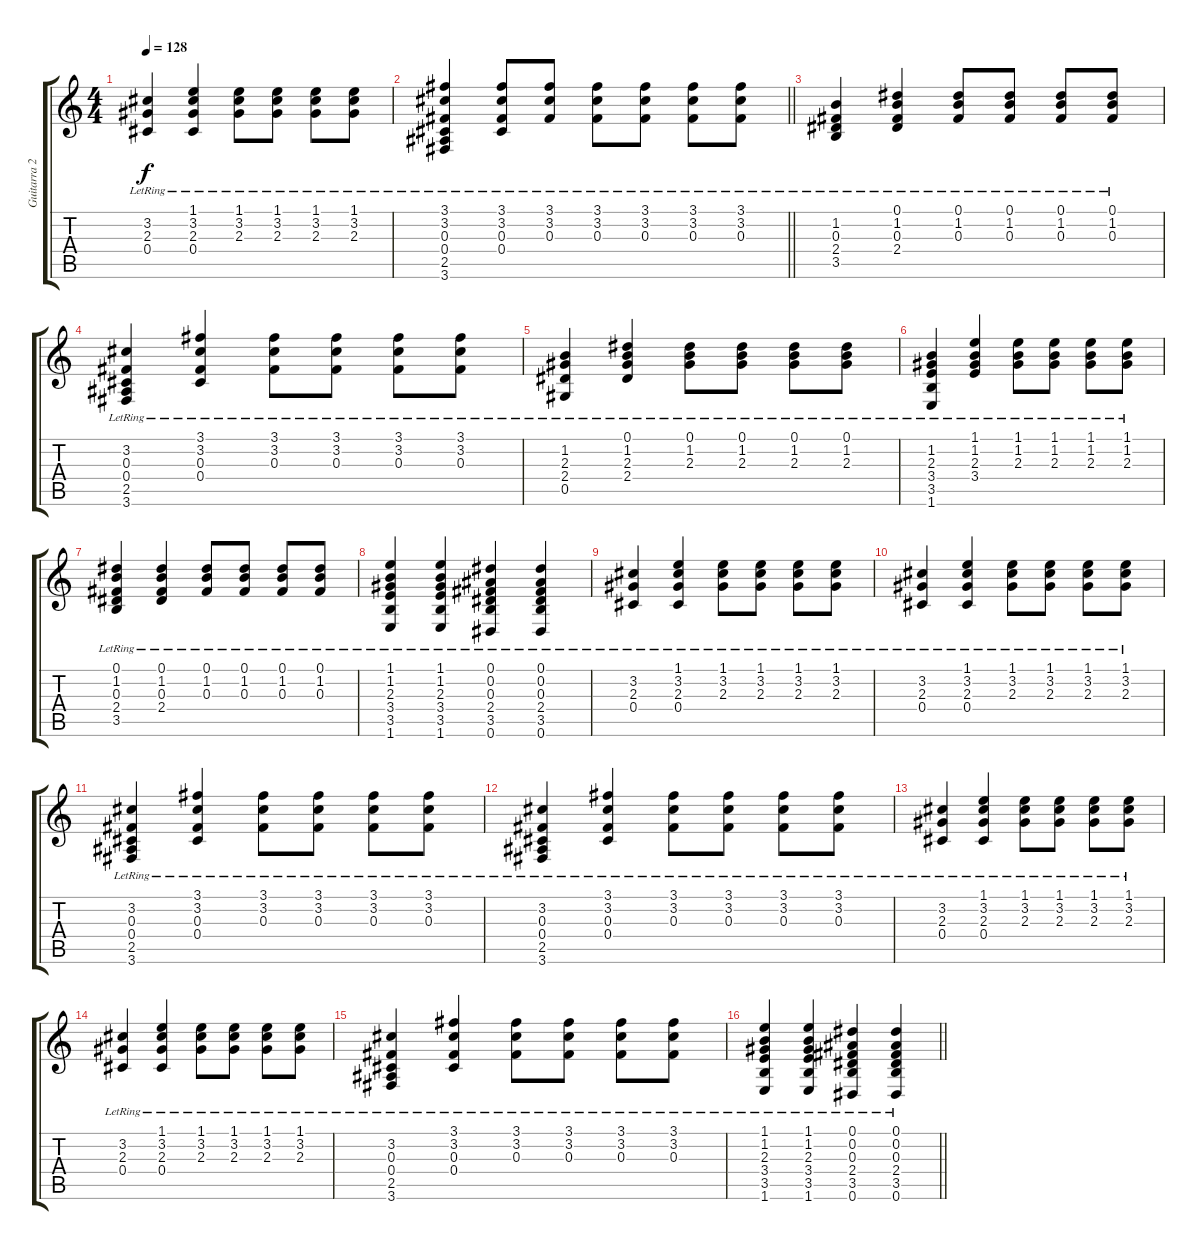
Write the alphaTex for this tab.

\track ("Guitarra 2" "Guitarra 2") {instrument acousticguitarsteel}
\staff {score tabs}
\tuning (Eb4 Bb3 Gb3 Db3 Ab2 Eb2) {hide}
\ts (4 4)
\tempo 128
\clef g2
\ks c
(3.2{lr} 2.3{lr} 0.4{lr}).4{dy f} (1.1{lr} 3.2{lr} 2.3{lr} 0.4{lr}).4 (1.1{lr} 3.2{lr} 2.3{lr}).8 (1.1{lr} 3.2{lr} 2.3{lr}).8 (1.1 3.2{lr} 2.3).8 (1.1 3.2{lr} 2.3).8 |
\barLineRight lightlight
(3.1 3.2{lr} 0.3{lr} 0.4{lr} 2.5{lr} 3.6{lr}).4 (3.1{lr} 3.2{lr} 0.3{lr} 0.4{lr}).8 (3.1{lr} 3.2{lr} 0.3{lr}).8 (3.1{lr} 3.2{lr} 0.3{lr}).8 (3.1{lr} 3.2{lr} 0.3{lr}).8 (3.1{lr} 3.2{lr} 0.3{lr}).8 (3.1{lr} 3.2{lr} 0.3{lr}).8 |
(1.2{lr} 0.3{lr} 2.4{lr} 3.5{lr}).4 (0.1{lr} 1.2{lr} 0.3{lr} 2.4{lr}).4 (0.1{lr} 1.2{lr} 0.3{lr}).8 (0.1{lr} 1.2{lr} 0.3{lr}).8 (0.1 1.2{lr} 0.3).8 (0.1 1.2{lr} 0.3).8 |
(3.2{lr} 0.3{lr} 0.4{lr} 2.5{lr} 3.6{lr}).4 (3.1{lr} 3.2{lr} 0.3{lr} 0.4{lr}).4 (3.1{lr} 3.2{lr} 0.3{lr}).8 (3.1{lr} 3.2{lr} 0.3{lr}).8 (3.1{lr} 3.2{lr} 0.3{lr}).8 (3.1{lr} 3.2{lr} 0.3{lr}).8 |
(1.2{lr} 2.3{lr} 2.4{lr} 0.5{lr}).4 (0.1{lr} 1.2{lr} 2.3{lr} 2.4{lr}).4 (0.1{lr} 1.2{lr} 2.3{lr}).8 (0.1{lr} 1.2{lr} 2.3{lr}).8 (0.1 1.2{lr} 2.3).8 (0.1 1.2{lr} 2.3).8 |
(1.2{lr} 2.3{lr} 3.4{lr} 3.5{lr} 1.6{lr}).4 (1.1{lr} 1.2{lr} 2.3{lr} 3.4{lr}).4 (1.1{lr} 1.2{lr} 2.3{lr}).8 (1.1{lr} 1.2{lr} 2.3{lr}).8 (1.1 1.2{lr} 2.3).8 (1.1 1.2{lr} 2.3).8 |
(0.1 1.2{lr} 0.3{lr} 2.4{lr} 3.5{lr}).4 (0.1{lr} 1.2{lr} 0.3{lr} 2.4{lr}).4 (0.1{lr} 1.2{lr} 0.3{lr}).8 (0.1{lr} 1.2{lr} 0.3{lr}).8 (0.1 1.2{lr} 0.3).8 (0.1 1.2{lr} 0.3).8 |
(1.1 1.2{lr} 2.3{lr} 3.4{lr} 3.5{lr} 1.6{lr}).4 (1.1 1.2{lr} 2.3{lr} 3.4{lr} 3.5 1.6).4 (0.1{lr} 0.2{lr} 0.3{lr} 2.4{lr} 3.5{lr} 0.6{lr}).4 (0.1{lr} 0.2{lr} 0.3{lr} 2.4{lr} 3.5{lr} 0.6{lr}).4 |
(3.2{lr} 2.3{lr} 0.4{lr}).4 (1.1{lr} 3.2{lr} 2.3{lr} 0.4{lr}).4 (1.1{lr} 3.2{lr} 2.3{lr}).8 (1.1{lr} 3.2{lr} 2.3{lr}).8 (1.1 3.2{lr} 2.3).8 (1.1 3.2{lr} 2.3).8 |
(3.2{lr} 2.3{lr} 0.4{lr}).4 (1.1{lr} 3.2{lr} 2.3{lr} 0.4{lr}).4 (1.1{lr} 3.2{lr} 2.3{lr}).8 (1.1{lr} 3.2{lr} 2.3{lr}).8 (1.1 3.2{lr} 2.3).8 (1.1 3.2{lr} 2.3).8 |
(3.2{lr} 0.3{lr} 0.4{lr} 2.5{lr} 3.6{lr}).4 (3.1{lr} 3.2{lr} 0.3{lr} 0.4{lr}).4 (3.1{lr} 3.2{lr} 0.3{lr}).8 (3.1{lr} 3.2{lr} 0.3{lr}).8 (3.1{lr} 3.2{lr} 0.3{lr}).8 (3.1{lr} 3.2{lr} 0.3{lr}).8 |
(3.2{lr} 0.3{lr} 0.4{lr} 2.5{lr} 3.6{lr}).4 (3.1{lr} 3.2{lr} 0.3{lr} 0.4{lr}).4 (3.1{lr} 3.2{lr} 0.3{lr}).8 (3.1{lr} 3.2{lr} 0.3{lr}).8 (3.1{lr} 3.2{lr} 0.3{lr}).8 (3.1{lr} 3.2{lr} 0.3{lr}).8 |
(3.2{lr} 2.3{lr} 0.4{lr}).4 (1.1{lr} 3.2{lr} 2.3{lr} 0.4{lr}).4 (1.1{lr} 3.2{lr} 2.3{lr}).8 (1.1{lr} 3.2{lr} 2.3{lr}).8 (1.1 3.2{lr} 2.3).8 (1.1 3.2{lr} 2.3).8 |
(3.2{lr} 2.3{lr} 0.4{lr}).4 (1.1{lr} 3.2{lr} 2.3{lr} 0.4{lr}).4 (1.1{lr} 3.2{lr} 2.3{lr}).8 (1.1{lr} 3.2{lr} 2.3{lr}).8 (1.1 3.2{lr} 2.3).8 (1.1 3.2{lr} 2.3).8 |
(3.2{lr} 0.3{lr} 0.4{lr} 2.5{lr} 3.6{lr}).4 (3.1{lr} 3.2{lr} 0.3{lr} 0.4{lr}).4 (3.1{lr} 3.2{lr} 0.3{lr}).8 (3.1{lr} 3.2{lr} 0.3{lr}).8 (3.1{lr} 3.2{lr} 0.3{lr}).8 (3.1{lr} 3.2{lr} 0.3{lr}).8 |
\barLineRight lightlight
(1.1 1.2{lr} 2.3{lr} 3.4{lr} 3.5{lr} 1.6{lr}).4 (1.1 1.2{lr} 2.3{lr} 3.4{lr} 3.5 1.6).4 (0.1{lr} 0.2{lr} 0.3{lr} 2.4{lr} 3.5{lr} 0.6{lr}).4 (0.1{lr} 0.2{lr} 0.3{lr} 2.4{lr} 3.5{lr} 0.6{lr}).4
